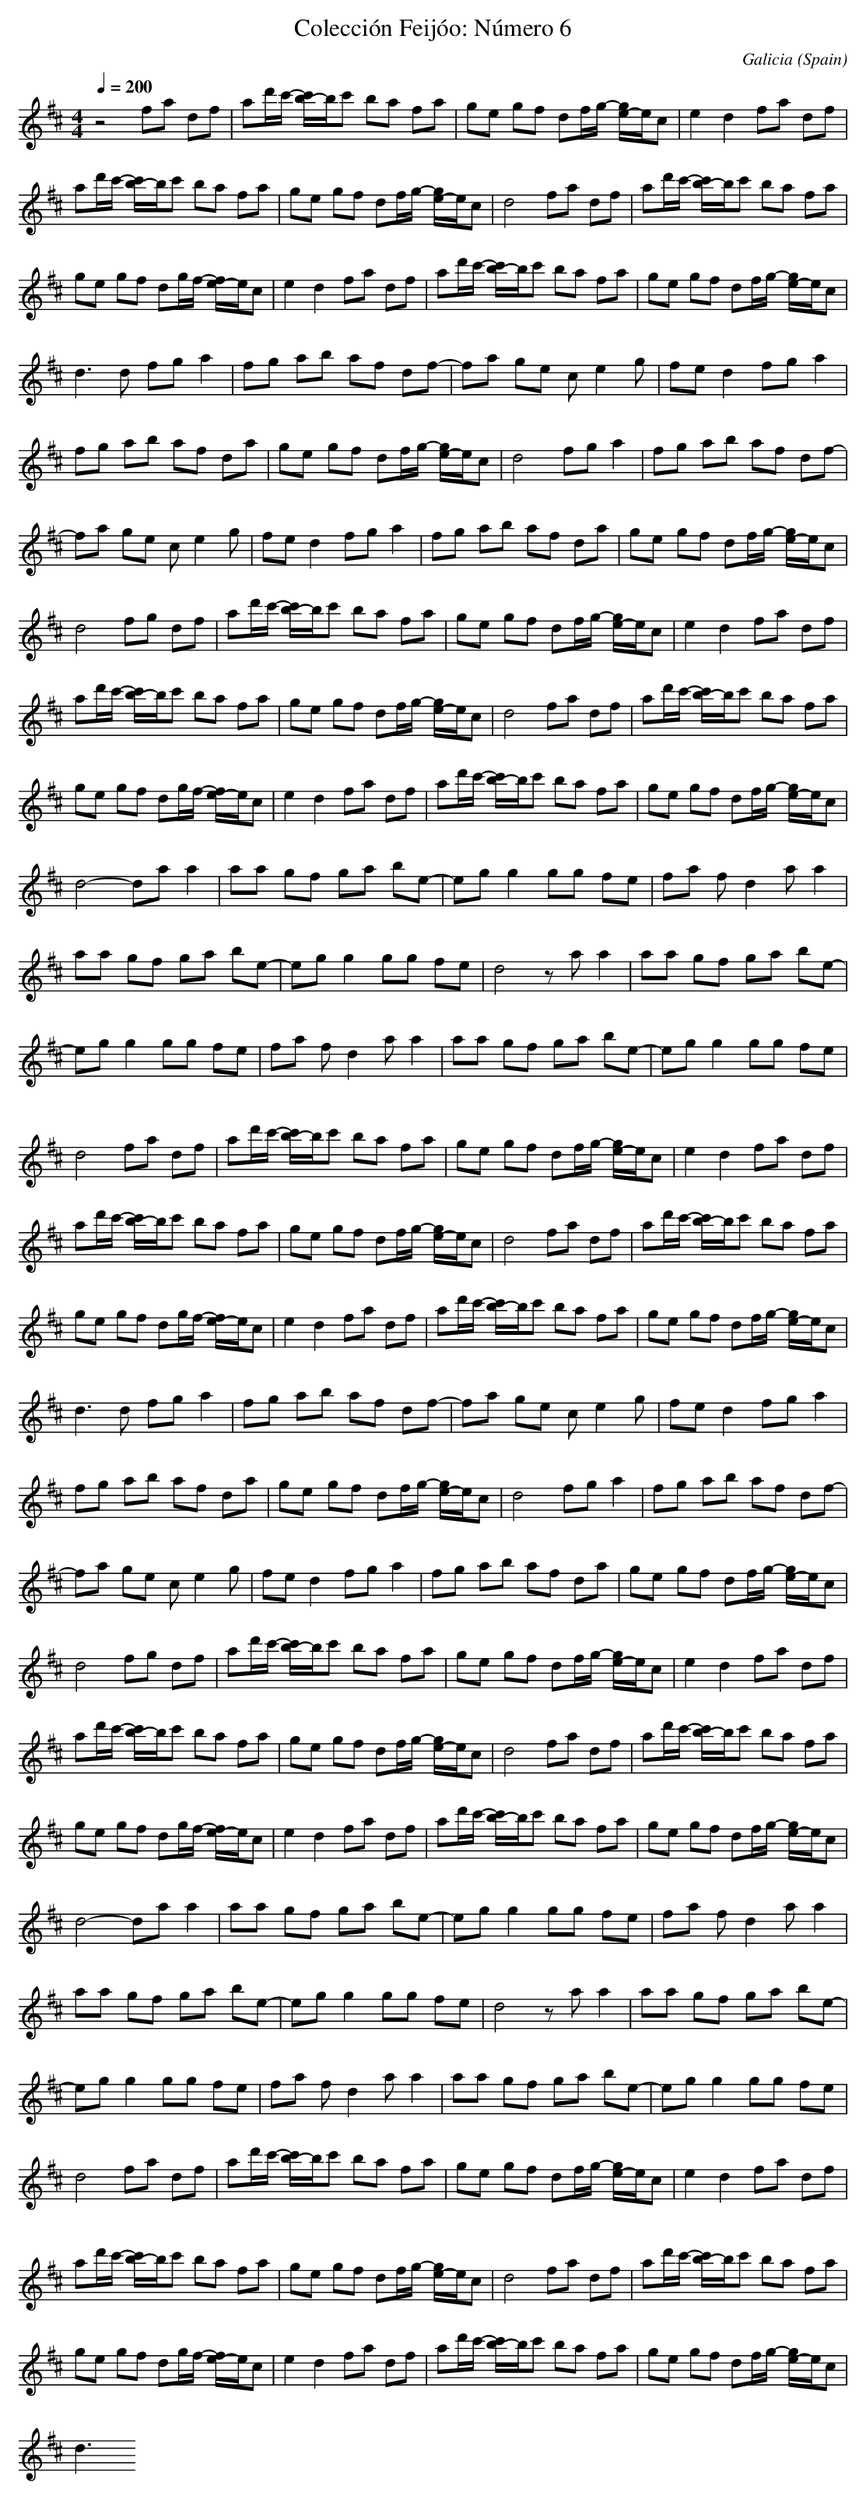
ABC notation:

X:1
T:Colección Feij\'oo: N\'umero 6
O:Galicia (Spain)
M: 4/4
L: 1/8
Q:1/4=200
K:D % 2 sharps
z4 fa df|ad'/2c'/2- [c'/2b/2-]b/2c' ba fa|ge gf df/2g/2- [g/2e/2-]e/2c|e2 d2 fa df|
ad'/2c'/2- [c'/2b/2-]b/2c' ba fa|ge gf df/2g/2- [g/2e/2-]e/2c|d4 fa df|ad'/2c'/2- [c'/2b/2-]b/2c' ba fa|
ge gf dg/2f/2- [f/2e/2-]e/2c|e2 d2 fa df|ad'/2c'/2- [c'/2b/2-]b/2c' ba fa|ge gf df/2g/2- [g/2e/2-]e/2c|
d3d fg a2|fg ab af df-|fa ge ce2g|fe d2 fg a2|
fg ab af da|ge gf df/2g/2- [g/2e/2-]e/2c|d4 fg a2|fg ab af df-|
fa ge ce2g|fe d2 fg a2|fg ab af da|ge gf df/2g/2- [g/2e/2-]e/2c|
d4 fg df|ad'/2c'/2- [c'/2b/2-]b/2c' ba fa|ge gf df/2g/2- [g/2e/2-]e/2c|e2 d2 fa df|
ad'/2c'/2- [c'/2b/2-]b/2c' ba fa|ge gf df/2g/2- [g/2e/2-]e/2c|d4 fa df|ad'/2c'/2- [c'/2b/2-]b/2c' ba fa|
ge gf dg/2f/2- [f/2e/2-]e/2c|e2 d2 fa df|ad'/2c'/2- [c'/2b/2-]b/2c' ba fa|ge gf df/2g/2- [g/2e/2-]e/2c|
d4- da a2|aa gf ga be-|eg g2 gg fe|fa fd2a a2|
aa gf ga be-|eg g2 gg fe|d4 za a2|aa gf ga be-|
eg g2 gg fe|fa fd2a a2|aa gf ga be-|eg g2 gg fe|
d4 fa df|ad'/2c'/2- [c'/2b/2-]b/2c' ba fa|ge gf df/2g/2- [g/2e/2-]e/2c|e2 d2 fa df|
ad'/2c'/2- [c'/2b/2-]b/2c' ba fa|ge gf df/2g/2- [g/2e/2-]e/2c|d4 fa df|ad'/2c'/2- [c'/2b/2-]b/2c' ba fa|
ge gf dg/2f/2- [f/2e/2-]e/2c|e2 d2 fa df|ad'/2c'/2- [c'/2b/2-]b/2c' ba fa|ge gf df/2g/2- [g/2e/2-]e/2c|
d3d fg a2|fg ab af df-|fa ge ce2g|fe d2 fg a2|
fg ab af da|ge gf df/2g/2- [g/2e/2-]e/2c|d4 fg a2|fg ab af df-|
fa ge ce2g|fe d2 fg a2|fg ab af da|ge gf df/2g/2- [g/2e/2-]e/2c|
d4 fg df|ad'/2c'/2- [c'/2b/2-]b/2c' ba fa|ge gf df/2g/2- [g/2e/2-]e/2c|e2 d2 fa df|
ad'/2c'/2- [c'/2b/2-]b/2c' ba fa|ge gf df/2g/2- [g/2e/2-]e/2c|d4 fa df|ad'/2c'/2- [c'/2b/2-]b/2c' ba fa|
ge gf dg/2f/2- [f/2e/2-]e/2c|e2 d2 fa df|ad'/2c'/2- [c'/2b/2-]b/2c' ba fa|ge gf df/2g/2- [g/2e/2-]e/2c|
d4- da a2|aa gf ga be-|eg g2 gg fe|fa fd2a a2|
aa gf ga be-|eg g2 gg fe|d4 za a2|aa gf ga be-|
eg g2 gg fe|fa fd2a a2|aa gf ga be-|eg g2 gg fe|
d4 fa df|ad'/2c'/2- [c'/2b/2-]b/2c' ba fa|ge gf df/2g/2- [g/2e/2-]e/2c|e2 d2 fa df|
ad'/2c'/2- [c'/2b/2-]b/2c' ba fa|ge gf df/2g/2- [g/2e/2-]e/2c|d4 fa df|ad'/2c'/2- [c'/2b/2-]b/2c' ba fa|
ge gf dg/2f/2- [f/2e/2-]e/2c|e2 d2 fa df|ad'/2c'/2- [c'/2b/2-]b/2c' ba fa|ge gf df/2g/2- [g/2e/2-]e/2c|
d3
